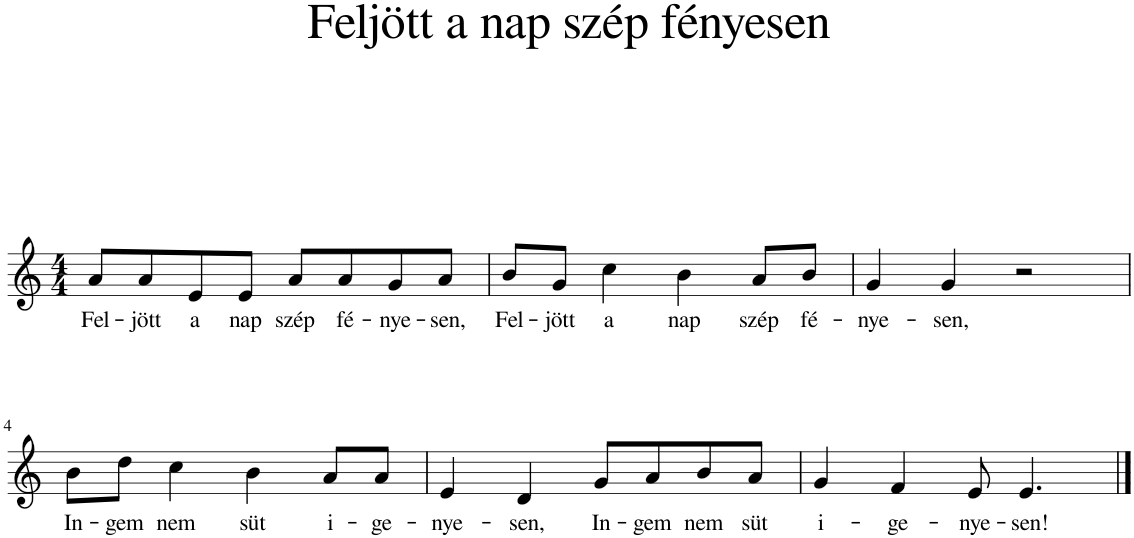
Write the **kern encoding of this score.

**kern	**text
*part1	*part1
*staff1	*staff1
*I"Piano	*
*I'Pno.	*
*clefG2	*
*k[]	*
*M4/4	*
=1	=1
!	!LO:LY:b
8a/L	Fel-
!	!LO:LY:b
8a/	-jött
!	!LO:LY:b
8e/	a
!	!LO:LY:b
8e/J	nap
!	!LO:LY:b
8a/L	szép
!	!LO:LY:b
8a/	fé-
!	!LO:LY:b
8g/	-nye-
!	!LO:LY:b
8a/J	-sen,
=2	=2
!	!LO:LY:b
8b/L	Fel-
!	!LO:LY:b
8g/J	-jött
!	!LO:LY:b
4cc\	a
!	!LO:LY:b
4b\	nap
!	!LO:LY:b
8a/L	szép
!	!LO:LY:b
8b/J	fé-
=3	=3
!	!LO:LY:b
4g/	-nye-
!	!LO:LY:b
4g/	-sen,
2r	.
!!LO:LB:g=z
=4	=4
!	!LO:LY:b
8b\L	In-
!	!LO:LY:b
8dd\J	-gem
!	!LO:LY:b
4cc\	nem
!	!LO:LY:b
4b\	süt
!	!LO:LY:b
8a/L	i-
!	!LO:LY:b
8a/J	-ge-
=5	=5
!	!LO:LY:b
4e/	-nye-
!	!LO:LY:b
4d/	-sen,
!	!LO:LY:b
8g/L	In-
!	!LO:LY:b
8a/	-gem
!	!LO:LY:b
8b/	nem
!	!LO:LY:b
8a/J	süt
=6	=6
!	!LO:LY:b
4g/	i-
!	!LO:LY:b
4f/	-ge-
!	!LO:LY:b
8e/	-nye-
!	!LO:LY:b
4.e/	-sen!
==	==
*-	*-
